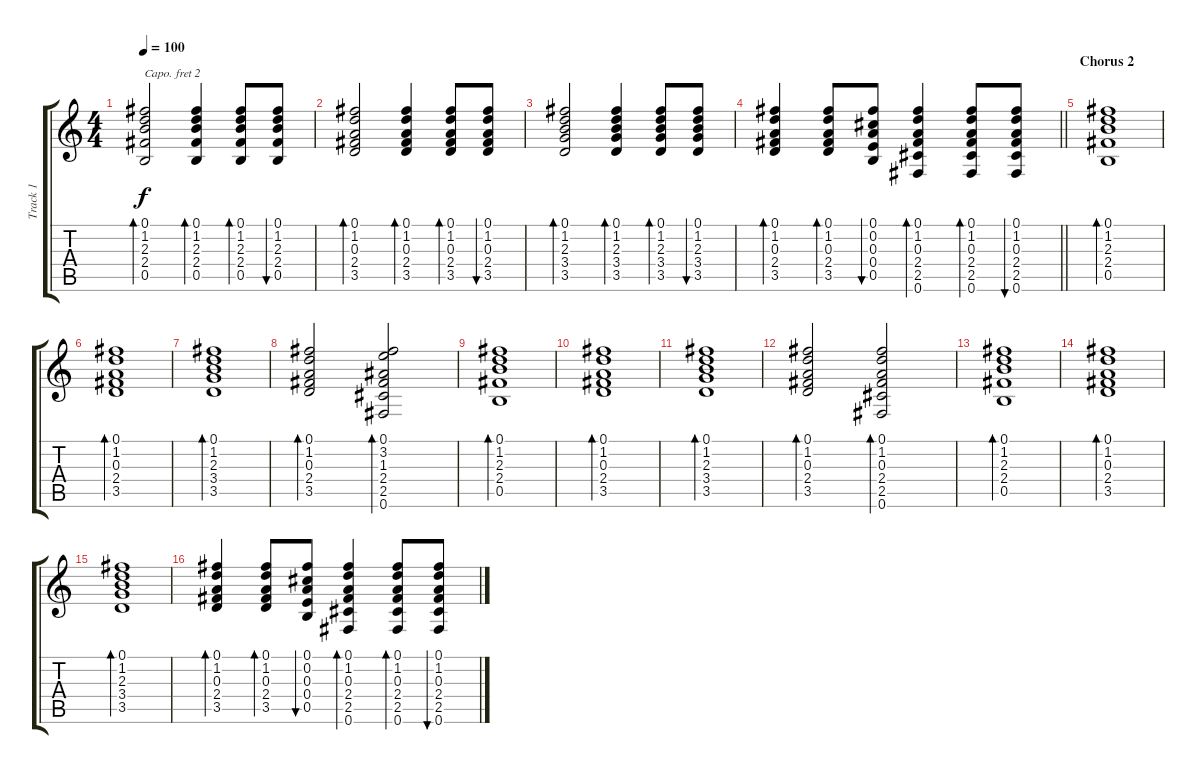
\track ("Track 1" "Track 1") {instrument acousticguitarsteel}
\staff {score tabs}
\capo 2
\tuning (E4 B3 G3 D3 A2 E2) {hide}
\ts (4 4)
\tempo 100
\clef g2
\ks c
(0.1 1.2 2.3 2.4 0.5).2{bd 60 dy f} (0.1 1.2 2.3 2.4 0.5).4{bd 60} (0.1 1.2 2.3 2.4 0.5).8{bd 60} (0.1 1.2 2.3 2.4 0.5).8{bu 60} |
(0.1 1.2 0.3 2.4 3.5).2{bd 60} (0.1 1.2 0.3 2.4 3.5).4{bd 60} (0.1 1.2 0.3 2.4 3.5).8{bd 60} (0.1 1.2 0.3 2.4 3.5).8{bu 60} |
(0.1 1.2 2.3 3.4 3.5).2{bd 60} (0.1 1.2 2.3 3.4 3.5).4{bd 60} (0.1 1.2 2.3 3.4 3.5).8{bd 60} (0.1 1.2 2.3 3.4 3.5).8{bu 60} |
\barLineRight lightlight
(0.1 1.2 0.3 2.4 3.5).4{bd 60} (0.1 1.2 0.3 2.4 3.5).8{bd 60} (0.1 0.2 0.3 0.4 0.5).8{bu 60} (0.1 1.2 0.3 2.4 2.5 0.6).4{bd 60} (0.1 1.2 0.3 2.4 2.5 0.6).8{bd 60} (0.1 1.2 0.3 2.4 2.5 0.6).8{bu 60} |
\section ("" "Chorus 2")
(0.1 1.2 2.3 2.4 0.5).1{bd 60} |
(0.1 1.2 0.3 2.4 3.5).1{bd 60} |
(0.1 1.2 2.3 3.4 3.5).1{bd 60} |
(0.1 1.2 0.3 2.4 3.5).2{bd 60} (0.1 3.2 1.3 2.4 2.5 0.6).2{bd 60} |
(0.1 1.2 2.3 2.4 0.5).1{bd 60} |
(0.1 1.2 0.3 2.4 3.5).1{bd 60} |
(0.1 1.2 2.3 3.4 3.5).1{bd 60} |
(0.1 1.2 0.3 2.4 3.5).2{bd 60} (0.1 1.2 0.3 2.4 2.5 0.6).2{bd 60} |
(0.1 1.2 2.3 2.4 0.5).1{bd 60} |
(0.1 1.2 0.3 2.4 3.5).1{bd 60} |
(0.1 1.2 2.3 3.4 3.5).1{bd 60} |
(0.1 1.2 0.3 2.4 3.5).4{bd 60} (0.1 1.2 0.3 2.4 3.5).8{bd 60} (0.1 0.2 0.3 0.4 0.5).8{bu 60} (0.1 1.2 0.3 2.4 2.5 0.6).4{bd 60} (0.1 1.2 0.3 2.4 2.5 0.6).8{bd 60} (0.1 1.2 0.3 2.4 2.5 0.6).8{bu 60}
